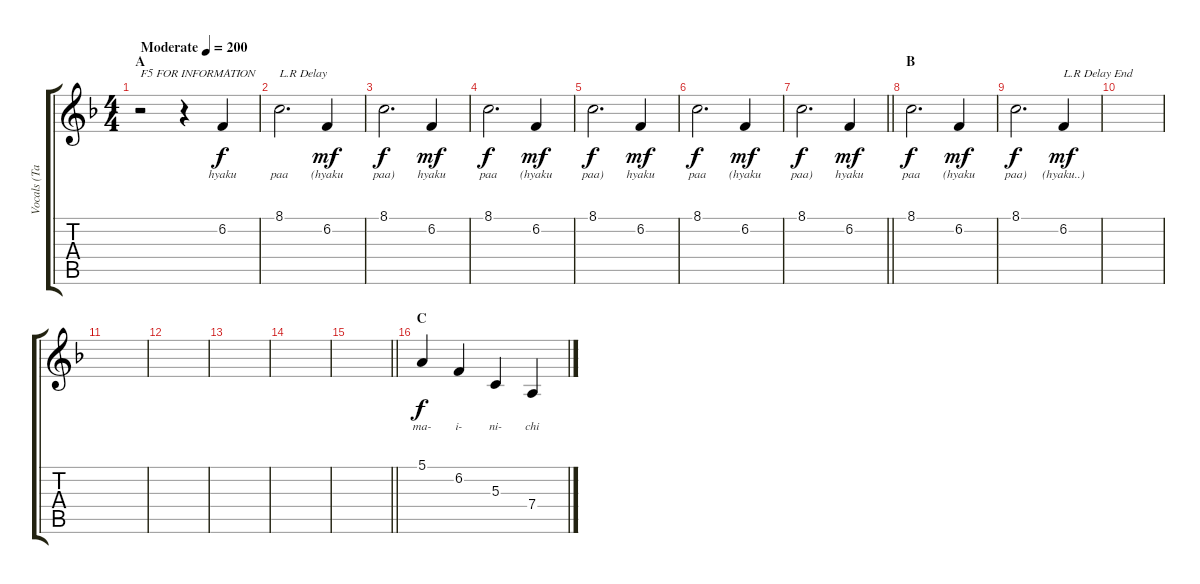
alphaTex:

\track ("Vocals (Tainaka Ritsu)" "Vocals (Ta") {instrument altosax}
\staff {score tabs}
\tuning (E4 B3 G3 D3 A2 E2) {hide}
\ts (4 4)
\section ("" "A")
\tempo (200 "Moderate")
\clef g2
\ks f
r.2{txt "F5 FOR INFORMATION" dy f instrument altosax} r.4 6.2.4{lyrics (0 "hyaku") lyrics (1 "") lyrics (2 "") lyrics (3 "") lyrics (4 "")} |
8.1.2{d txt "L.R Delay" lyrics (0 "paa") lyrics (1 "") lyrics (2 "") lyrics (3 "") lyrics (4 "")} 6.2.4{lyrics (0 "(hyaku") lyrics (1 "") lyrics (2 "") lyrics (3 "") lyrics (4 "") dy mf} |
8.1.2{d lyrics (0 "paa)") lyrics (1 "") lyrics (2 "") lyrics (3 "") lyrics (4 "") dy f} 6.2.4{lyrics (0 "hyaku") lyrics (1 "") lyrics (2 "") lyrics (3 "") lyrics (4 "") dy mf} |
8.1.2{d lyrics (0 "paa") lyrics (1 "") lyrics (2 "") lyrics (3 "") lyrics (4 "") dy f} 6.2.4{lyrics (0 "(hyaku") lyrics (1 "") lyrics (2 "") lyrics (3 "") lyrics (4 "") dy mf} |
8.1.2{d lyrics (0 "paa)") lyrics (1 "") lyrics (2 "") lyrics (3 "") lyrics (4 "") dy f} 6.2.4{lyrics (0 "hyaku") lyrics (1 "") lyrics (2 "") lyrics (3 "") lyrics (4 "") dy mf} |
8.1.2{d lyrics (0 "paa") lyrics (1 "") lyrics (2 "") lyrics (3 "") lyrics (4 "") dy f} 6.2.4{lyrics (0 "(hyaku") lyrics (1 "") lyrics (2 "") lyrics (3 "") lyrics (4 "") dy mf} |
\barLineRight lightlight
8.1.2{d lyrics (0 "paa)") lyrics (1 "") lyrics (2 "") lyrics (3 "") lyrics (4 "") dy f} 6.2.4{lyrics (0 "hyaku") lyrics (1 "") lyrics (2 "") lyrics (3 "") lyrics (4 "") dy mf} |
\section ("" "B")
8.1.2{d lyrics (0 "paa") lyrics (1 "") lyrics (2 "") lyrics (3 "") lyrics (4 "") dy f} 6.2.4{lyrics (0 "(hyaku") lyrics (1 "") lyrics (2 "") lyrics (3 "") lyrics (4 "") dy mf} |
8.1.2{d lyrics (0 "paa)") lyrics (1 "") lyrics (2 "") lyrics (3 "") lyrics (4 "") dy f} 6.2.4{txt "L.R Delay End" lyrics (0 "(hyaku..)") lyrics (1 "") lyrics (2 "") lyrics (3 "") lyrics (4 "") dy mf} |
|
|
|
|
|
\barLineRight lightlight
|
\section ("" "C")
5.1.4{lyrics (0 "ma-") lyrics (1 "") lyrics (2 "") lyrics (3 "") lyrics (4 "") dy f} 6.2.4{lyrics (0 "i-") lyrics (1 "") lyrics (2 "") lyrics (3 "") lyrics (4 "")} 5.3.4{lyrics (0 "ni-") lyrics (1 "") lyrics (2 "") lyrics (3 "") lyrics (4 "")} 7.4.4{lyrics (0 "chi") lyrics (1 "") lyrics (2 "") lyrics (3 "") lyrics (4 "")}
